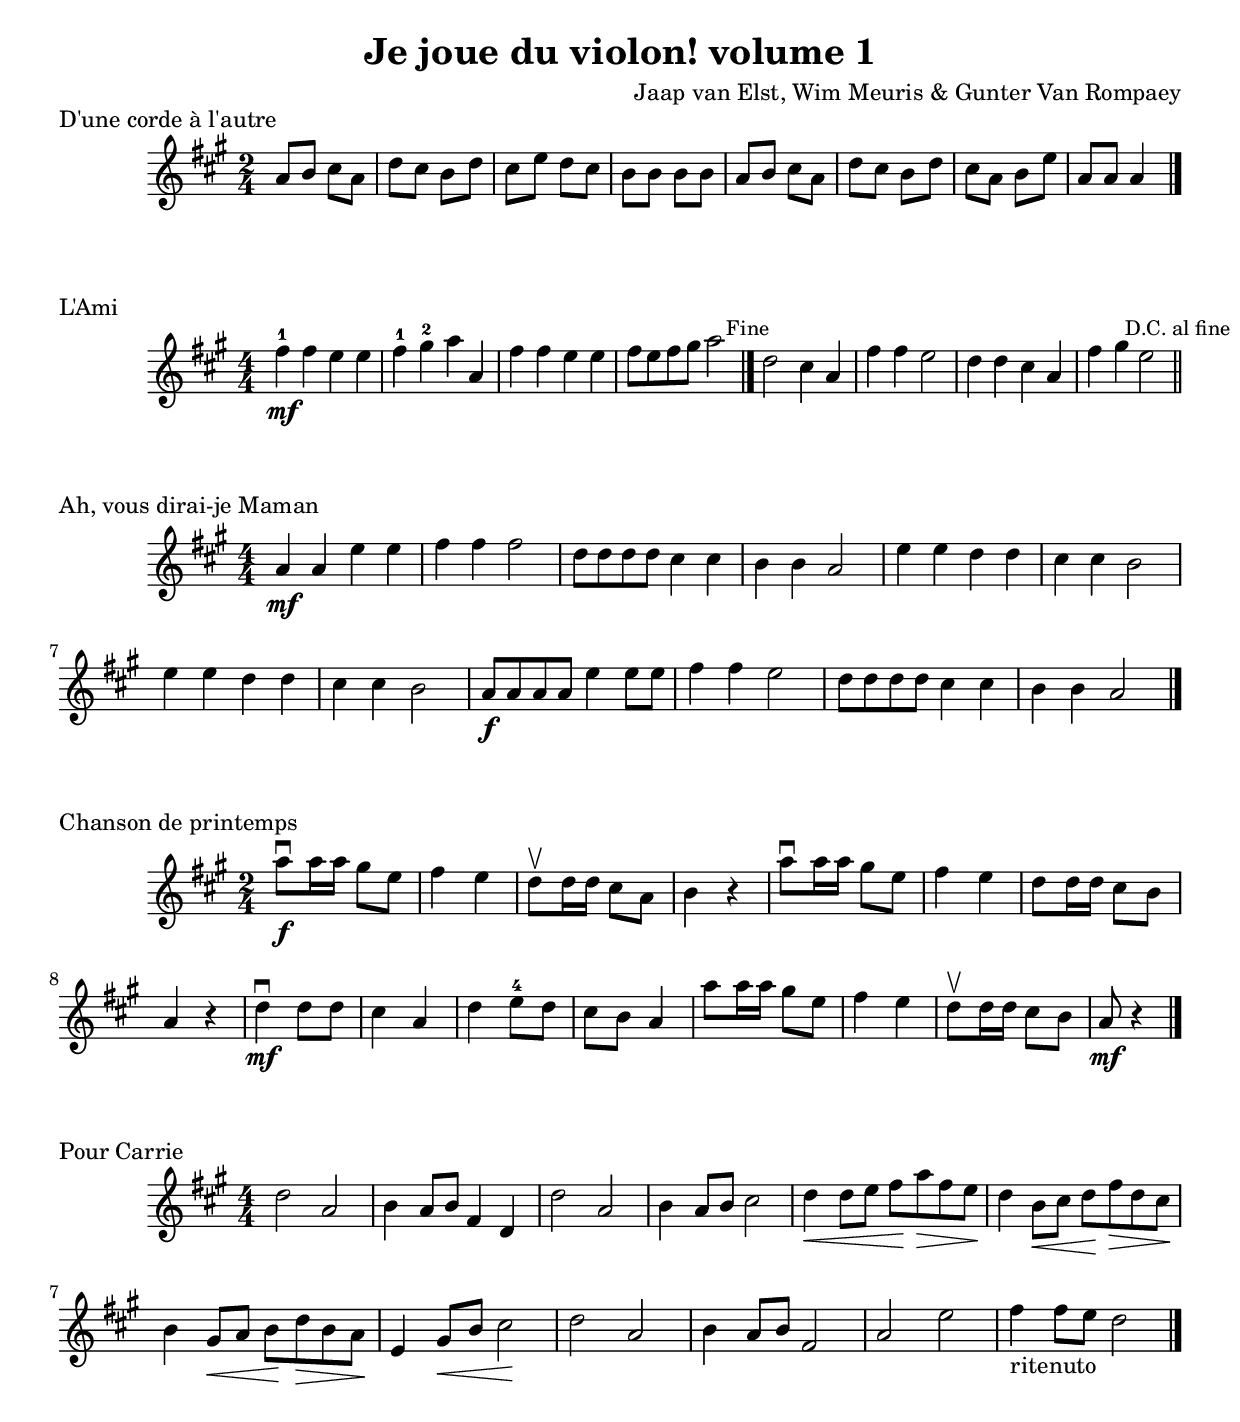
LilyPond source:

DSfine = {
  \once \override Score.RehearsalMark #'break-visibility = #'#(#t #t #f)
  \mark \markup { \small "D.S. al fine" }
}

DS = {
  \once \override Score.RehearsalMark #'break-visibility = #'#(#t #t #f)
  \mark \markup { \small "D.S." }
}

DCfine = {
  \once \override Score.RehearsalMark #'break-visibility = #'#(#t #t #f)
  \mark \markup { \small "D.C. al fine" }
}

DCcoda = {
  \once \override Score.RehearsalMark #'break-visibility = #'#(#t #t #f)
  \mark \markup { \small "D.C. al coda" }
}

DScoda = {
  \once \override Score.RehearsalMark #'break-visibility = #'#(#t #t #f)
  \mark \markup { \small "D.S. al coda" }
}

Fine = {
  \once \override Score.RehearsalMark #'break-visibility = #'#(#t #t #f)
  \mark \markup { \small "Fine" }
}

GotoCoda = {
  \once \override Score.RehearsalMark #'break-visibility = #'#(#t #t #f)
  \mark \markup { \small \musicglyph #"scripts.coda" }
}

\header {
  title = "Je joue du violon! volume 1"
  composer = "Jaap van Elst, Wim Meuris & Gunter Van Rompaey"
}

\language "français"

\score {
\header { piece = "D'une corde à l'autre" }
  \relative la' {
    \numericTimeSignature
    \time 2/4
    \key la \major
    la8 si8 dod8 la8
    re8 dod8 si8 re8
    dod8 mi8 re8 dod8
    si8 si8 si8 si8
    la8 si8 dod8 la8
    re8 dod8 si8 re8
    dod8 la8 si8 mi8
    la,8 la8 la4
    \bar "|."
  }
  \layout {}
  \midi {}
}

\score {
\header { piece = "L'Ami" }
  \relative la'' {
    \numericTimeSignature
    \time 4/4
    \key la \major
    fad4^1\mf fad4 mi4 mi4
    fad4^1 sold4^2 la4 la,4
    fad'4 fad4 mi4 mi4
    fad8 mi8 fad8 sold8 la2
    \Fine
    \bar "|."
    re,2 dod4 la fad' fad mi2 re4 re dod la fad' sold mi2
    \DCfine
    \bar "||"
  }
  \layout {}
  \midi {}
}

\score {
\header { piece = "Ah, vous dirai-je Maman" }
  \relative la' {
    \numericTimeSignature
    \time 4/4
    \key la \major
    la4\mf la mi' mi 
    fad fad fad2
    re8 re re re dod4 dod
    si si la2
    mi'4 mi re re
    dod dod si2
    mi4 mi re re
    dod dod si2
    la8\f la la la
    mi'4 mi8 mi8
    fad4 fad mi2
    re8 re re re
    dod4 dod
    si si la2
    \bar "|."
  }
  \layout {}
  \midi {}
}

\score {
\header { piece = "Chanson de printemps" }
  \relative la'' {
    \numericTimeSignature
    \time 2/4
    \key la \major
    la8\f\downbow la16 la16 sold8 mi
    fad4 mi
    re8\upbow re16 re dod8 la
    si4 r4
    la'8\downbow la16 la16 sold8 mi
    fad4 mi
    re8 re16 re dod8 si
    la4 r4
    re\downbow\mf re8 re
    dod4 la
    re mi8^4 re
    dod si la4
    la'8 la16 la16 sold8 mi
    fad4 mi
    re8\upbow re16 re dod8 si
    la\mf r4
    \bar "|."
  }
  \layout {}
  \midi {}
}

\score {
\header { piece = "Pour Carrie" }
  \relative la' {
    \numericTimeSignature
    \time 4/4
    \key la \major
    re2 la
    si4 la8 si fad4 re
    re'2 la
    si4 la8 si dod2
    re4\< re8 mi fad \! la \> fad mi \!
    re4 si8 \< dod re \! fad \> re dod \!
    si4 sold8 \< la si \! re \> si la \!
    mi4 sold8 \< si dod2 \!
    re2 la
    si4 la8 si fad2
    la2 mi'
    fad4-"ritenuto" fad8 mi re2 
    \bar "|."
  }
  \layout {}
  \midi {}
}
